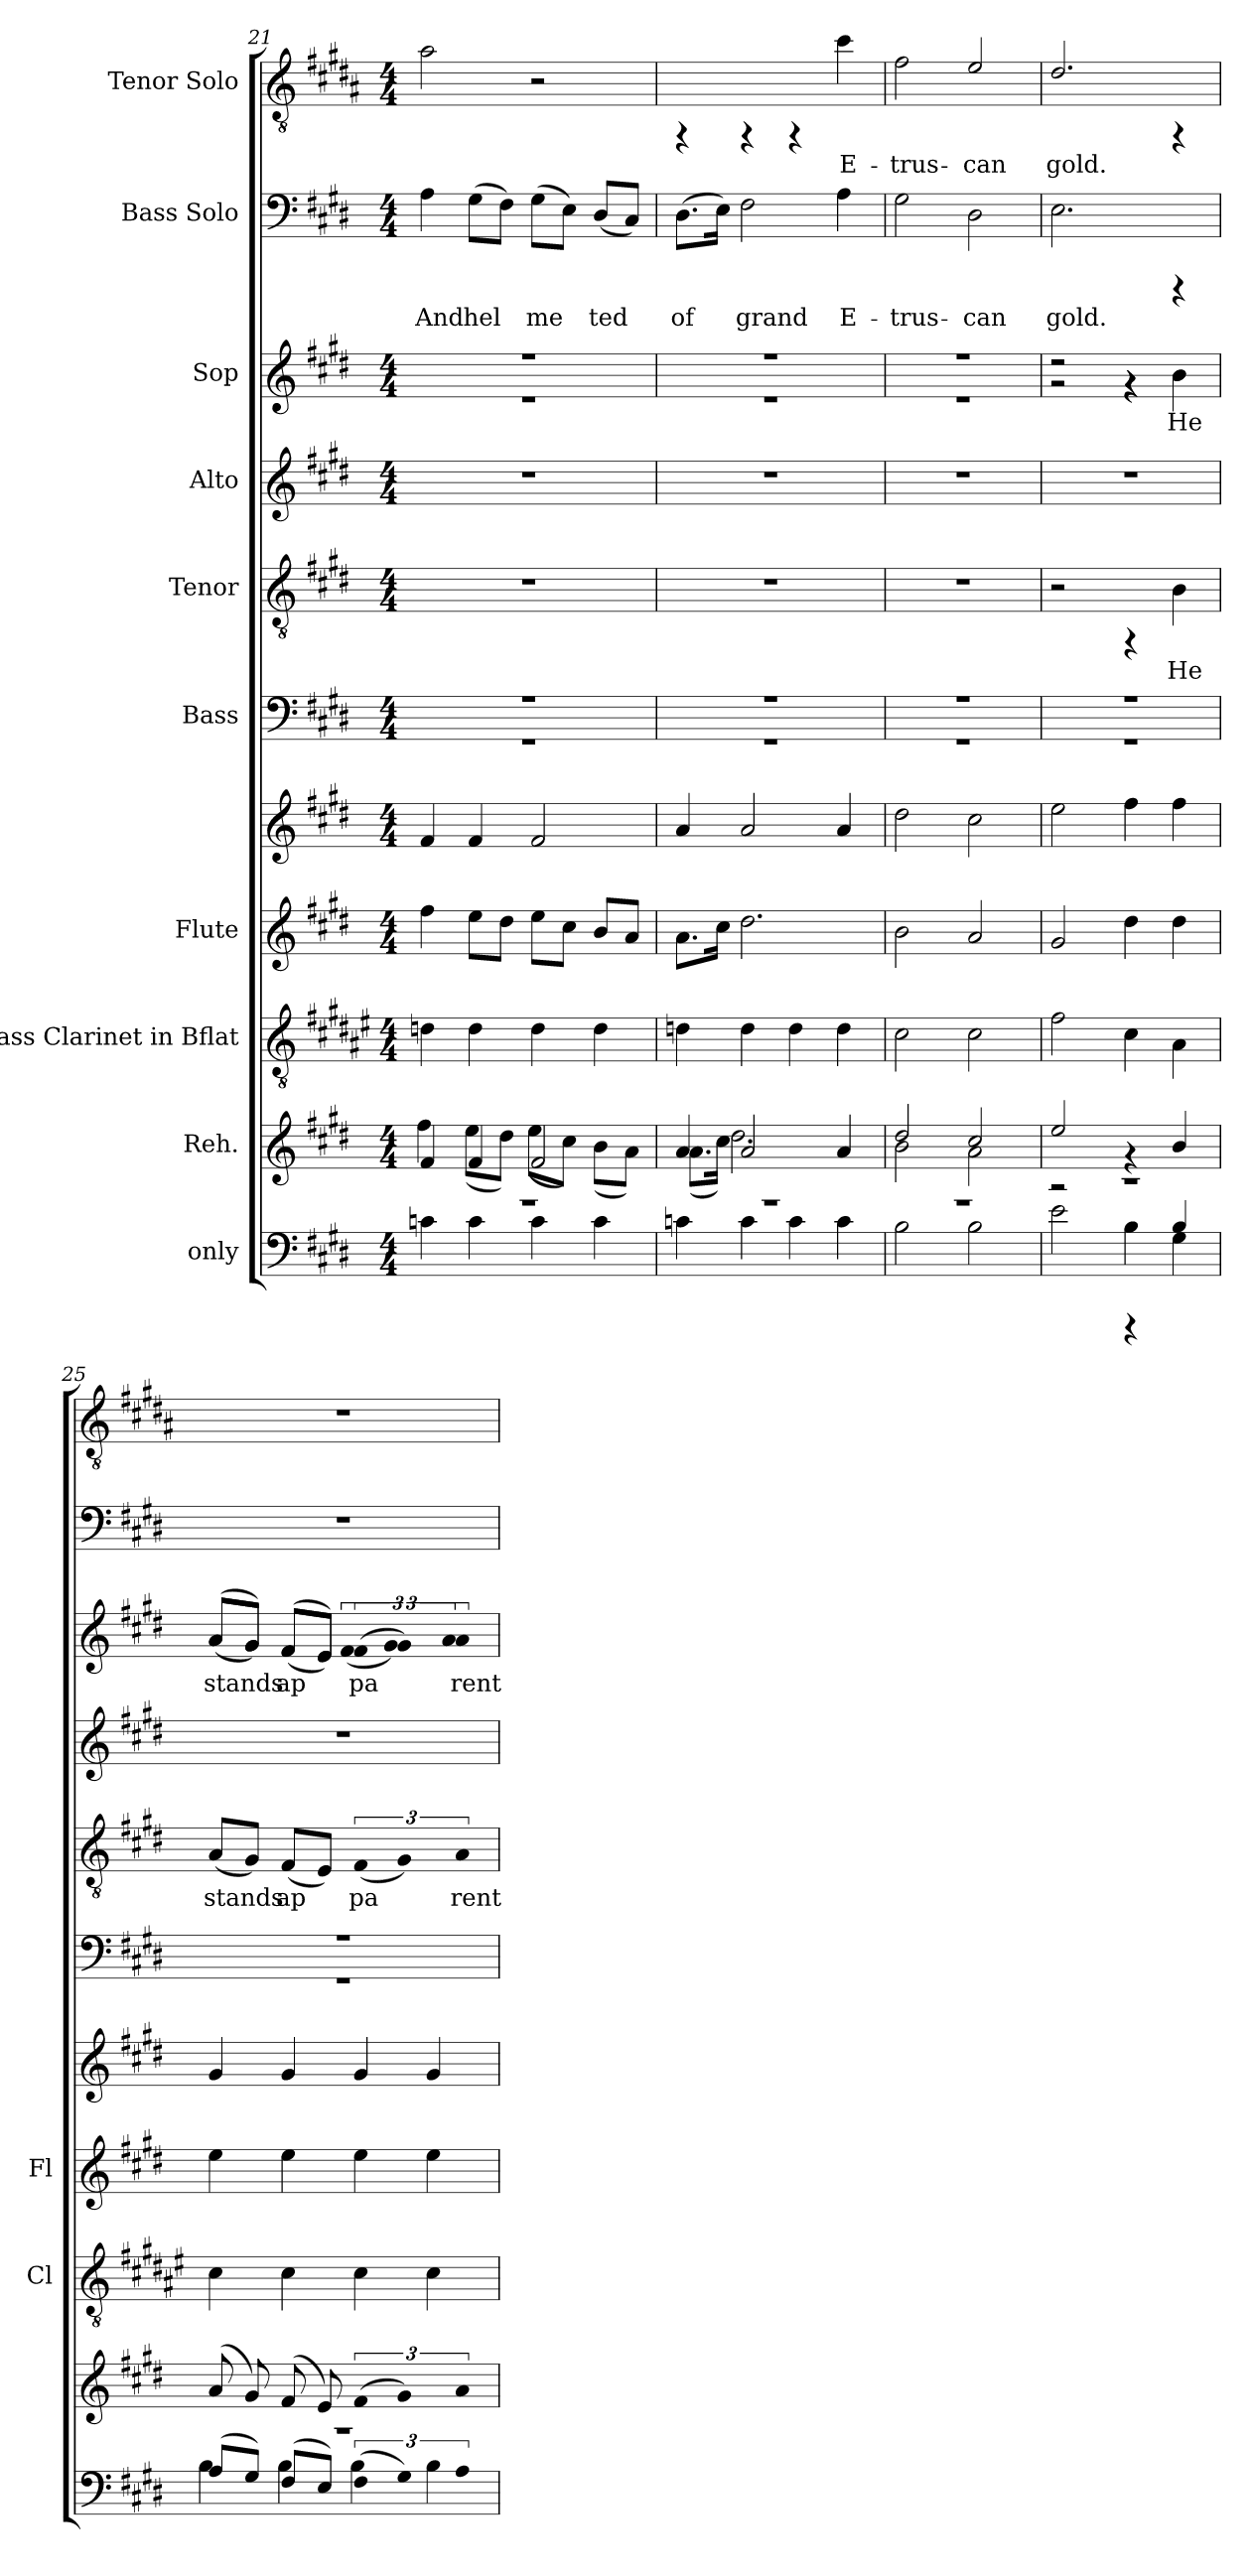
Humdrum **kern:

**kern	**kern	**kern	**kern	**kern	**kern	**kern	**text	**kern	**kern	**text	**kern	**text	**kern	**text
*part10	*part9	*part8	*part7	*part7	*part6	*part5	*part5	*part4	*part3	*part3	*part2	*part2	*part1	*part1
*staff11	*staff10	*staff9	*staff8	*staff7	*staff6	*staff5	*staff5	*staff4	*staff3	*staff3	*staff2	*staff2	*staff1	*staff1
*I"only	*I"Reh.	*I"Bass Clarinet in Bflat	*I"Flute	*	*I"Bass	*I"Tenor	*	*I"Alto	*I"Sop	*	*I"Bass Solo	*	*I"Tenor Solo	*
*	*	*I'Cl	*I'Fl	*	*	*	*	*	*	*	*	*	*	*
!!LO:LB:g=z
*clefF4	*clefG2	*clefGv2	*clefG2	*clefG2	*clefF4	*clefGv2	*	*clefG2	*clefG2	*	*clefF4	*	*clefGv2	*
*	*	*ITrd1c2	*	*	*	*	*	*	*	*	*	*	*ITrd4c7	*
*k[f#c#g#d#]	*k[f#c#g#d#]	*k[f#c#g#d#]	*k[f#c#g#d#]	*k[f#c#g#d#]	*k[f#c#g#d#]	*k[f#c#g#d#]	*	*k[f#c#g#d#]	*k[f#c#g#d#]	*	*k[f#c#g#d#]	*	*k[f#c#g#d#]	*
*E:	*E:	*E:	*E:	*E:	*E:	*E:	*	*E:	*E:	*	*E:	*	*E:	*
*M4/4	*M4/4	*M4/4	*M4/4	*M4/4	*M4/4	*M4/4	*	*M4/4	*M4/4	*	*M4/4	*	*M4/4	*
=21	=21	=21	=21	=21	=21	=21	=21	=21	=21	=21	=21	=21	=21	=21
*^	*^	*	*	*	*^	*	*	*	*^	*	*	*	*	*
!	!	!	!	!	!	!	!	!	!	!	!	!	!	!	!	!LO:LY:b:cj	!	!
1r	4cn\	4f#/	4ff#\	4cn\	4ff#\	4f#/	1r	1r	1r	.	1r	1r	1r	.	4A\	And	2d#\	.
!	!	!	!	!	!	!	!	!	!	!	!	!	!	!	!	!LO:LY:b:cj	!	!
.	4c\	4f#/	(>8ee\L	4c\	8ee\L	4f#/	.	.	.	.	.	.	.	.	(>8G#\L	hel-	.	.
!	!	!	!	!	!	!	!	!	!	!	!	!	!	!	!	!LO:LY:b:cj	!	!
.	.	.	8dd#\J)	.	8dd#\J	.	.	.	.	.	.	.	.	.	8F#\J)	-	.	.
!	!	!	!	!	!	!	!	!	!	!	!	!	!	!	!	!LO:LY:b:cj	!	!
.	4c\	2f#/	(>8ee\L	4c\	8ee\L	2f#/	.	.	.	.	.	.	.	.	(>8G#\L	me-	2r	.
!	!	!	!	!	!	!	!	!	!	!	!	!	!	!	!	!LO:LY:b:cj	!	!
.	.	.	8cc#\J)	.	8cc#\J	.	.	.	.	.	.	.	.	.	8E\J)	-	.	.
!	!	!	!	!	!	!	!	!	!	!	!	!	!	!	!	!LO:LY:b:cj	!	!
.	4c\	.	(>8b\L	4c\	8b/L	.	.	.	.	.	.	.	.	.	(>8D#/L	ted	.	.
!	!	!	!	!	!	!	!	!	!	!	!	!	!	!	!	!LO:LY:b:cj	!	!
.	.	.	8a\J)	.	8a/J	.	.	.	.	.	.	.	.	.	8C#/J)	.	.	.
=22	=22	=22	=22	=22	=22	=22	=22	=22	=22	=22	=22	=22	=22	=22	=22	=22	=22	=22
!	!	!	!	!	!	!	!	!	!	!	!	!	!	!	!	!LO:LY:b:cj	!	!
1r	4cn\	4a/	(>8.a\L	4cn\	8.a\L	4a/	1r	1r	1r	.	1r	1r	1r	.	(>8.D#\L	of	4rFF	.
!	!	!	!	!	!	!	!	!	!	!	!	!	!	!	!	!LO:LY:b:cj	!	!
.	.	.	16cc#\J)	.	16cc#\J	.	.	.	.	.	.	.	.	.	16E\J)	.	.	.
!	!	!	!	!	!	!	!	!	!	!	!	!	!	!	!	!LO:LY:b:cj	!	!
.	4c\	2a/	2.dd#\	4c\	2.dd#\	2a/	.	.	.	.	.	.	.	.	2F#\	grand	4rFF	.
.	4c\	.	.	4c\	.	.	.	.	.	.	.	.	.	.	.	.	4rFF	.
!	!	!	!	!	!	!	!	!	!	!	!	!	!	!	!	!LO:LY:b:cj	!	!LO:LY:b:cj
.	4c\	4a/	.	4c\	.	4a/	.	.	.	.	.	.	.	.	4A\	E-	4f#\	E-
=23	=23	=23	=23	=23	=23	=23	=23	=23	=23	=23	=23	=23	=23	=23	=23	=23	=23	=23
!	!	!	!	!	!	!	!	!	!	!	!	!	!	!	!	!LO:LY:b:cj	!	!LO:LY:b:cj
1r	2B\	2dd#/	2b\	2B\	2b\	2dd#\	1r	1r	1r	.	1r	1r	1r	.	2G#\	-trus-	2B\	-trus-
!	!	!	!	!	!	!	!	!	!	!	!	!	!	!	!	!LO:LY:b:cj	!	!LO:LY:b:cj
.	2B\	2cc#/	2a\	2B\	2a/	2cc#\	.	.	.	.	.	.	.	.	2D#\	-can	2A/	-can
=24	=24	=24	=24	=24	=24	=24	=24	=24	=24	=24	=24	=24	=24	=24	=24	=24	=24	=24
!	!	!	!	!	!	!	!	!	!	!	!	!	!	!	!	!LO:LY:b:cj	!	!LO:LY:b:cj
2r	2e\	2ee/	1r	2e\	2g#/	2ee\	1r	1r	2r	.	1r	2r	2r	.	2.E\	gold.	2.G#/	gold.
4rCCC	4B\	4rf	.	4B\	4dd#\	4ff#\	.	.	4rFF	.	.	4rf	4rf	.	.	.	.	.
!	!	!	!	!	!	!	!	!	!	!LO:LY:b:cj	!	!	!	!LO:LY:b:cj	!	!	!	!
4B/	4G#\	4b/	.	4G#\	4dd#\	4ff#\	.	.	4B\	He	.	4b\	4b\	He	4rCCC	.	4rFF	.
=25	=25	=25	=25	=25	=25	=25	=25	=25	=25	=25	=25	=25	=25	=25	=25	=25	=25	=25
!	!	!	!	!	!	!	!	!	!	!LO:LY:b:cj	!	!	!	!LO:LY:b:cj	!	!	!	!
(>8A/L	4B\	(>8a/	1r	4B\	4ee\	4g#/	1r	1r	(>8A/L	stands	1r	(>8a/L	(>8a/L	stands	1r	.	1r	.
!	!	!	!	!	!	!	!	!	!	!LO:LY:b:cj	!	!	!	!LO:LY:b:cj	!	!	!	!
8G#/J)	.	8g#/)	.	.	.	.	.	.	8G#/J)	.	.	8g#/J)	8g#/J)	.	.	.	.	.
!	!	!	!	!	!	!	!	!	!	!LO:LY:b:cj	!	!	!	!LO:LY:b:cj	!	!	!	!
(>8F#/L	4B\	(>8f#/	.	4B\	4ee\	4g#/	.	.	(>8F#/L	ap-	.	(>8f#/L	(>8f#/L	ap-	.	.	.	.
!	!	!	!	!	!	!	!	!	!	!LO:LY:b:cj	!	!	!	!LO:LY:b:cj	!	!	!	!
8E/J)	.	8e/)	.	.	.	.	.	.	8E/J)	-	.	8e/J)	8e/J)	-	.	.	.	.
!LO:N:vis=4	!	!LO:N:vis=4	!	!	!	!	!	!	!LO:N:vis=4	!LO:LY:b:cj	!	!LO:N:vis=4	!LO:N:vis=4	!LO:LY:b:cj	!	!	!	!
(>6F#/	4B\	(>6f#/	.	4B\	4ee\	4g#/	.	.	(>6F#/	pa-	.	(>6f#/	(>6f#/	pa-	.	.	.	.
!LO:N:vis=4	!	!LO:N:vis=4	!	!	!	!	!	!	!LO:N:vis=4	!LO:LY:b:cj	!	!LO:N:vis=4	!LO:N:vis=4	!LO:LY:b:cj	!	!	!	!
6G#/)	.	6g#/)	.	.	.	.	.	.	6G#/)	-	.	6g#/)	6g#/)	-	.	.	.	.
.	4B\	.	.	4B\	4ee\	4g#/	.	.	.	.	.	.	.	.	.	.	.	.
!LO:N:vis=4	!	!LO:N:vis=4	!	!	!	!	!	!	!LO:N:vis=4	!LO:LY:b:cj	!	!LO:N:vis=4	!LO:N:vis=4	!LO:LY:b:cj	!	!	!	!
6A/	.	6a/	.	.	.	.	.	.	6A/	rent	.	6a/	6a/	rent	.	.	.	.
*v	*v	*	*	*	*	*	*v	*v	*	*	*	*v	*v	*	*	*	*	*
*	*v	*v	*	*	*	*	*	*	*	*	*	*	*	*	*
=	=	=	=	=	=	=	=	=	=	=	=	=	=	=
*-	*-	*-	*-	*-	*-	*-	*-	*-	*-	*-	*-	*-	*-	*-
